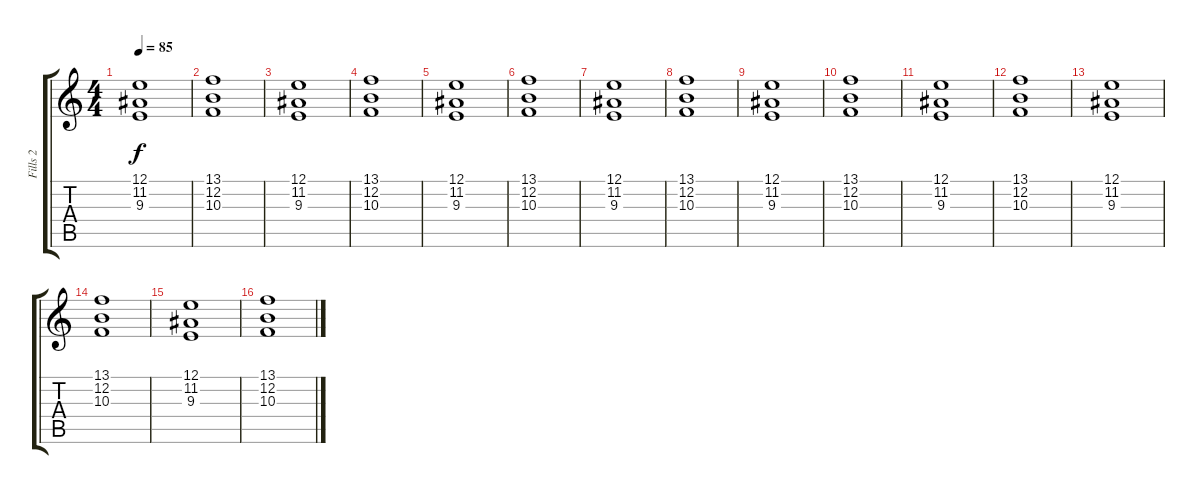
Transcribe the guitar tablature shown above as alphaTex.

\track ("Fills 2" "Fills 2") {instrument synthstrings1}
\staff {score tabs}
\tuning (E4 B3 G3 D3 A2 E2) {hide}
\ts (4 4)
\tempo 85
\clef g2
\ks c
(12.1 11.2 9.3).1{dy f} |
(13.1 12.2 10.3).1 |
(12.1 11.2 9.3).1{volume 6} |
(13.1 12.2 10.3).1 |
(12.1 11.2 9.3).1 |
(13.1 12.2 10.3).1 |
(12.1 11.2 9.3).1 |
(13.1 12.2 10.3).1 |
(12.1 11.2 9.3).1 |
(13.1 12.2 10.3).1 |
(12.1 11.2 9.3).1 |
(13.1 12.2 10.3).1 |
(12.1 11.2 9.3).1 |
(13.1 12.2 10.3).1 |
(12.1 11.2 9.3).1 |
(13.1 12.2 10.3).1
